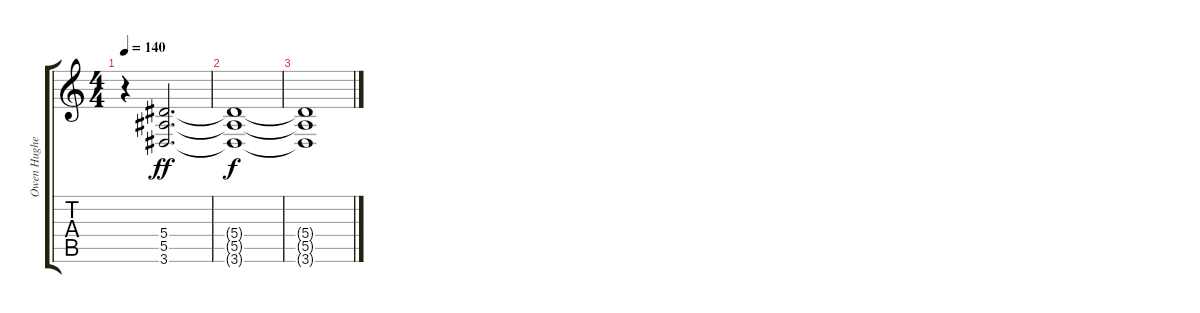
\track ("Owen Hughes-Holland (Lead Guitar)" "Owen Hughe") {instrument distortionguitar}
\staff {score tabs}
\tuning (C4 G3 Eb3 Bb2 F2 C2) {hide}
\ts (4 4)
\tempo 140
\clef g2
\ks c
r.4{dy f} (5.4 5.5 3.6).2{d dy ff} |
(5.4{t} 5.5{t} 3.6{t}).1{dy f} |
(5.4{t} 5.5{t} 3.6{t}).1
